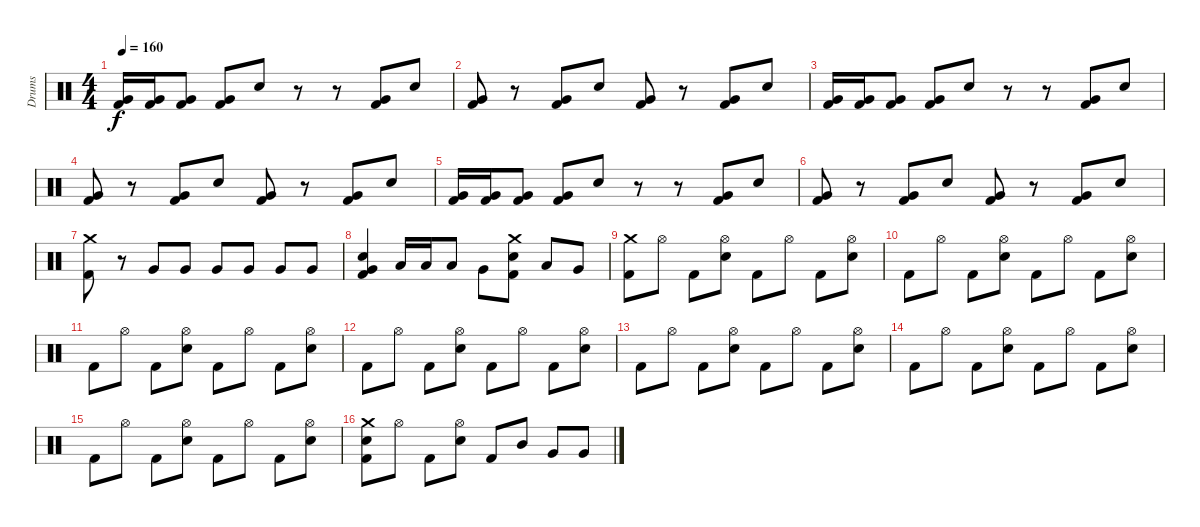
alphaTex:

\track ("Drums" "Drums") {instrument percussion}
\staff {score}
\articulation defaults
\ts (4 4)
\tempo 160
\clef neutral
\ks c
("Very Low Tom (hit)" "Kick (hit) 2").16{dy f} ("Very Low Tom (hit)" "Kick (hit) 2").16 ("Very Low Tom (hit)" "Kick (hit) 2").8 ("Very Low Tom (hit)" "Kick (hit) 2").8 "Electric Snare (hit)".8 r.8 r.8 ("Very Low Tom (hit)" "Kick (hit) 2").8 "Electric Snare (hit)".8 |
("Very Low Tom (hit)" "Kick (hit) 2").8 r.8 ("Very Low Tom (hit)" "Kick (hit) 2").8 "Electric Snare (hit)".8 ("Very Low Tom (hit)" "Kick (hit) 2").8 r.8 ("Very Low Tom (hit)" "Kick (hit) 2").8 "Electric Snare (hit)".8 |
("Very Low Tom (hit)" "Kick (hit) 2").16 ("Very Low Tom (hit)" "Kick (hit) 2").16 ("Very Low Tom (hit)" "Kick (hit) 2").8 ("Very Low Tom (hit)" "Kick (hit) 2").8 "Electric Snare (hit)".8 r.8 r.8 ("Very Low Tom (hit)" "Kick (hit) 2").8 "Electric Snare (hit)".8 |
("Very Low Tom (hit)" "Kick (hit) 2").8 r.8 ("Very Low Tom (hit)" "Kick (hit) 2").8 "Electric Snare (hit)".8 ("Very Low Tom (hit)" "Kick (hit) 2").8 r.8 ("Very Low Tom (hit)" "Kick (hit) 2").8 "Electric Snare (hit)".8 |
("Very Low Tom (hit)" "Kick (hit) 2").16 ("Very Low Tom (hit)" "Kick (hit) 2").16 ("Very Low Tom (hit)" "Kick (hit) 2").8 ("Very Low Tom (hit)" "Kick (hit) 2").8 "Electric Snare (hit)".8 r.8 r.8 ("Very Low Tom (hit)" "Kick (hit) 2").8 "Electric Snare (hit)".8 |
("Very Low Tom (hit)" "Kick (hit) 2").8 r.8 ("Very Low Tom (hit)" "Kick (hit) 2").8 "Electric Snare (hit)".8 ("Very Low Tom (hit)" "Kick (hit) 2").8 r.8 ("Very Low Tom (hit)" "Kick (hit) 2").8 "Electric Snare (hit)".8 |
("Crash medium (hit)" "Kick (hit) 2").8 r.8 "Very Low Tom (hit)".8 "Very Low Tom (hit)".8 "Very Low Tom (hit)".8 "Very Low Tom (hit)".8 "Very Low Tom (hit)".8 "Very Low Tom (hit)".8 |
("Electric Snare (hit)" "Very Low Tom (hit)" "Kick (hit) 2").4 "Low Tom (hit)".16 "Low Tom (hit)".16 "Low Tom (hit)".8 "Very Low Tom (hit)".8 ("Crash medium (hit)" "Electric Snare (hit)" "Kick (hit) 2").8 "Low Tom (hit)".8 "Very Low Tom (hit)".8 |
\section ("" "")
("Crash medium (hit)" "Kick (hit) 2").8 "Hi-Hat (open)".8 "Kick (hit) 2".8 ("Hi-Hat (open)" "Electric Snare (hit)").8 "Kick (hit) 2".8 "Hi-Hat (open)".8 "Kick (hit) 2".8 ("Hi-Hat (open)" "Electric Snare (hit)").8 |
"Kick (hit) 2".8 "Hi-Hat (open)".8 "Kick (hit) 2".8 ("Hi-Hat (open)" "Electric Snare (hit)").8 "Kick (hit) 2".8 "Hi-Hat (open)".8 "Kick (hit) 2".8 ("Hi-Hat (open)" "Electric Snare (hit)").8 |
"Kick (hit) 2".8 "Hi-Hat (open)".8 "Kick (hit) 2".8 ("Hi-Hat (open)" "Electric Snare (hit)").8 "Kick (hit) 2".8 "Hi-Hat (open)".8 "Kick (hit) 2".8 ("Hi-Hat (open)" "Electric Snare (hit)").8 |
"Kick (hit) 2".8 "Hi-Hat (open)".8 "Kick (hit) 2".8 ("Hi-Hat (open)" "Electric Snare (hit)").8 "Kick (hit) 2".8 "Hi-Hat (open)".8 "Kick (hit) 2".8 ("Hi-Hat (open)" "Electric Snare (hit)").8 |
"Kick (hit) 2".8 "Hi-Hat (open)".8 "Kick (hit) 2".8 ("Hi-Hat (open)" "Electric Snare (hit)").8 "Kick (hit) 2".8 "Hi-Hat (open)".8 "Kick (hit) 2".8 ("Hi-Hat (open)" "Electric Snare (hit)").8 |
"Kick (hit) 2".8 "Hi-Hat (open)".8 "Kick (hit) 2".8 ("Hi-Hat (open)" "Electric Snare (hit)").8 "Kick (hit) 2".8 "Hi-Hat (open)".8 "Kick (hit) 2".8 ("Hi-Hat (open)" "Electric Snare (hit)").8 |
"Kick (hit) 2".8 "Hi-Hat (open)".8 "Kick (hit) 2".8 ("Hi-Hat (open)" "Electric Snare (hit)").8 "Kick (hit) 2".8 "Hi-Hat (open)".8 "Kick (hit) 2".8 ("Hi-Hat (open)" "Electric Snare (hit)").8 |
("Crash medium (hit)" "Electric Snare (hit)" "Kick (hit) 2").8 "Hi-Hat (open)".8 "Kick (hit) 2".8 ("Hi-Hat (open)" "Electric Snare (hit)").8 "Kick (hit) 2".8 "Mid Tom (hit)".8 "Very Low Tom (hit)".8 "Very Low Tom (hit)".8
